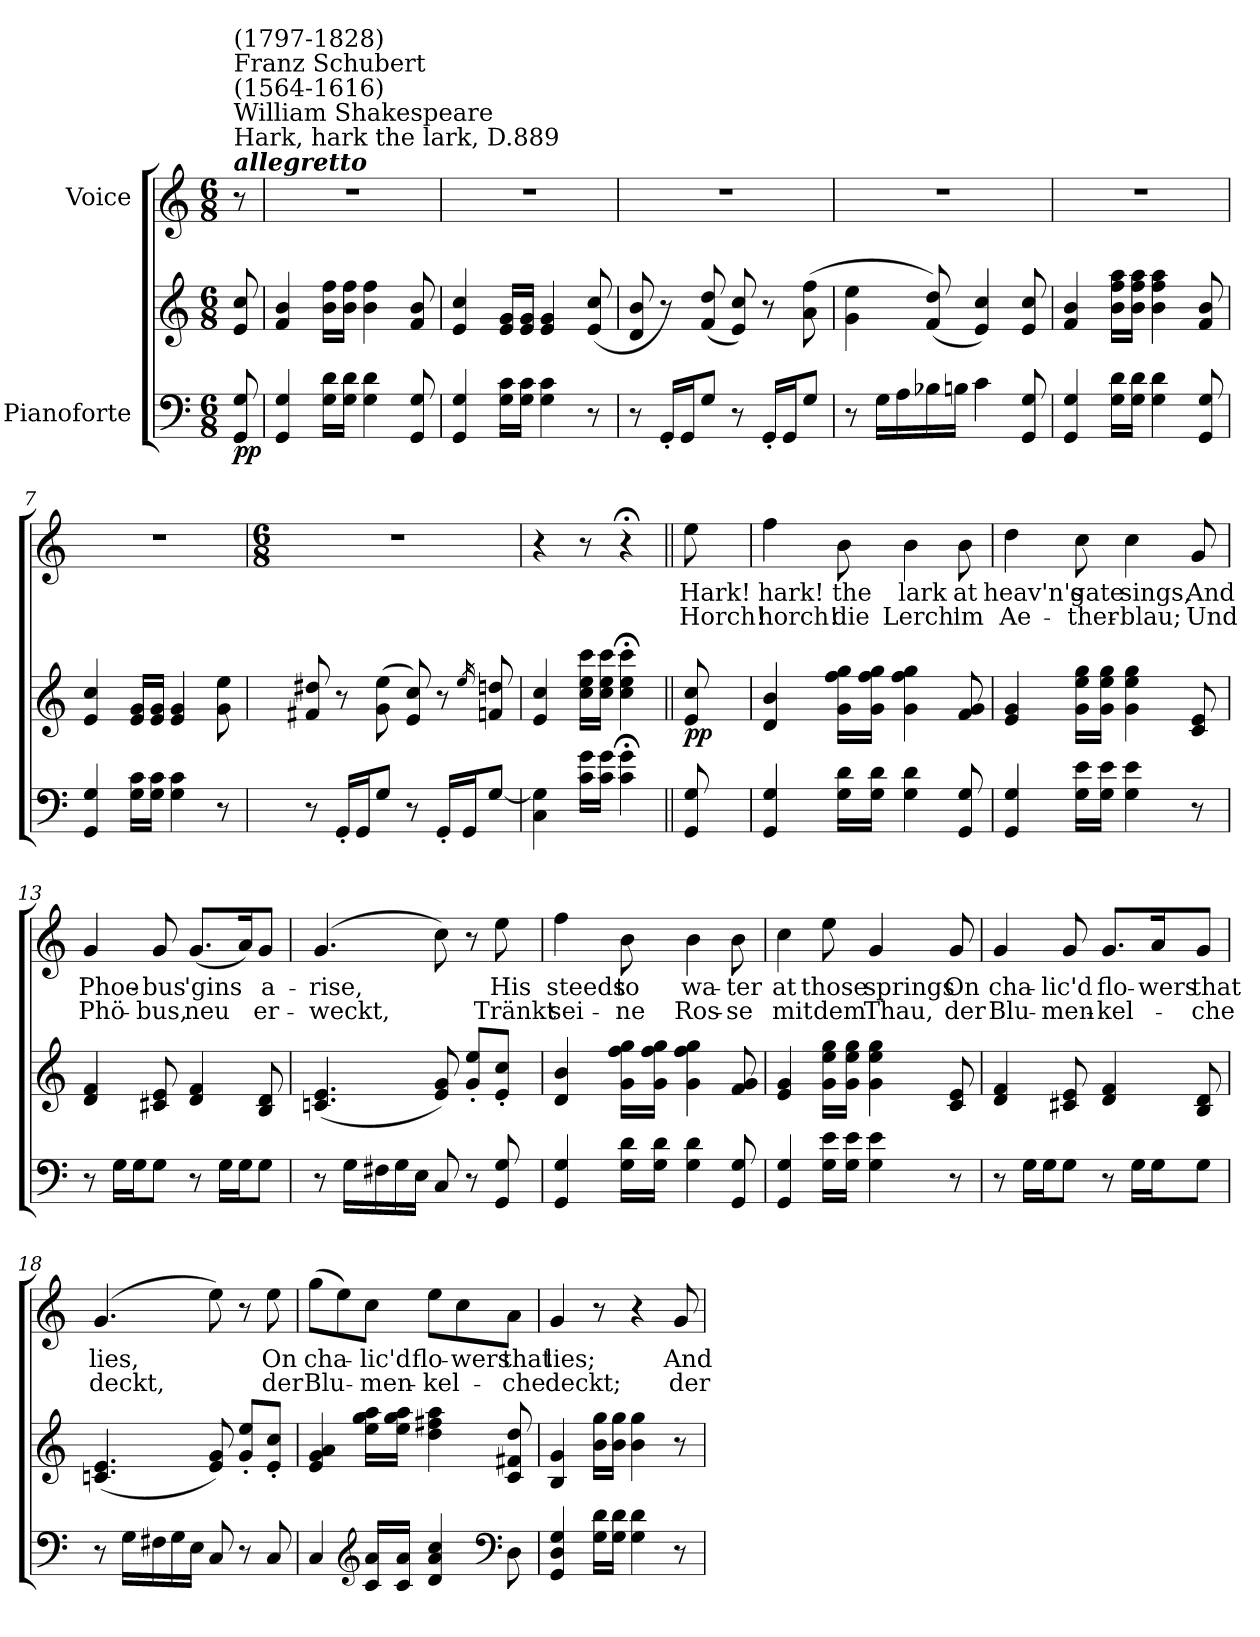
**kern	**kern	**dynam	**kern	**text	**text
*part2	*part2	*part2	*part1	*part1	*part1
*staff3	*staff2	*staff2/3	*staff1	*staff1	*staff1
*I"Pianoforte	*	*	*I"Voice	*	*
*clefF4	*clefG2	*	*clefG2	*	*
*k[]	*k[]	*	*k[]	*	*
*M6/8	*M6/8	*	*M6/8	*	*
*MM102	*MM102	*	*MM102	*	*
=1	=1	=1	=1	=1	=1
!	!	!	!LO:TX:a:Bi:t=allegretto	!	!
!	!	!	!LO:TX:a:t=Hark, hark the lark, D.889	!	!
!	!	!	!LO:TX:a:t=William Shakespeare	!	!
!	!	!	!LO:TX:a:t=(1564-1616)	!	!
!	!	!	!LO:TX:a:t=Franz Schubert	!	!
!	!	!	!LO:TX:a:t=(1797-1828)	!	!
!	!	!LO:DY:b=2	!	!	!
!	!	!LO:DY:n=1:b	!	!	!
8GG/ 8G/	8e/ 8cc/	p p	8r	.	.
=2	=2	=2	=2	=2	=2
4GG/ 4G/	4f/ 4b/	.	2.r	.	.
16G\ 16d\LL	16b\ 16ff\LL	.	.	.	.
16G\ 16d\JJ	16b\ 16ff\JJ	.	.	.	.
4G\ 4d\	4b\ 4ff\	.	.	.	.
8GG/ 8G/	8f/ 8b/	.	.	.	.
=3	=3	=3	=3	=3	=3
4GG/ 4G/	4e/ 4cc/	.	2.r	.	.
16G\ 16c\LL	16e/ 16g/LL	.	.	.	.
16G\ 16c\JJ	16e/ 16g/JJ	.	.	.	.
4G\ 4c\	4e/ 4g/	.	.	.	.
8r	(<8e/ 8cc/	.	.	.	.
=4	=4	=4	=4	=4	=4
8r	8d/ 8b/	.	2.r	.	.
16GG'/LL	8r)	.	.	.	.
16GG/J	.	.	.	.	.
8G/J	(<8f/ 8dd/	.	.	.	.
8r	8e/ 8cc/)	.	.	.	.
16GG'/LL	8r	.	.	.	.
16GG/J	.	.	.	.	.
8G/J	(>8a\ 8ff\	.	.	.	.
=5	=5	=5	=5	=5	=5
8r	4g\ 4ee\	.	2.r	.	.
16G\LL	.	.	.	.	.
16A\	.	.	.	.	.
16B-X\	(<8f/ 8dd/)	.	.	.	.
16Bn\JJ	.	.	.	.	.
4c\	4e/ 4cc/)	.	.	.	.
8GG/ 8G/	8e/ 8cc/	.	.	.	.
=6	=6	=6	=6	=6	=6
4GG/ 4G/	4f/ 4b/	.	2.r	.	.
16G\ 16d\LL	16b\ 16ff\ 16aa\LL	.	.	.	.
16G\ 16d\JJ	16b\ 16ff\ 16aa\JJ	.	.	.	.
4G\ 4d\	4b\ 4ff\ 4aa\	.	.	.	.
8GG/ 8G/	8f/ 8b/	.	.	.	.
!!LO:LB:g=z
=7	=7	=7	=7	=7	=7
4GG/ 4G/	4e/ 4cc/	.	2.r	.	.
16G\ 16c\LL	16e/ 16g/LL	.	.	.	.
16G\ 16c\JJ	16e/ 16g/JJ	.	.	.	.
4G\ 4c\	4e/ 4g/	.	.	.	.
8r	(>8g\ 8ee\	.	.	.	.
!!LO:LB:g=z
=8	=8	=8	=8	=8	=8
*	*	*	*M6/8	*	*
8r	8f#X/ 8dd#X/	.	2.r	.	.
16GG'/LL	8r	.	.	.	.
16GG/J	.	.	.	.	.
8G/J)	(<8g\ 8ee\	.	.	.	.
8r	8e/ 8cc/)	.	.	.	.
16GG'/LL	8r	.	.	.	.
16GG/J	.	.	.	.	.
.	16qee/	.	.	.	.
[8G/J	8fn/ 8ddn/	.	.	.	.
=9	=9	=9	=9	=9	=9
4C\ 4G\]	4e/ 4cc/	.	4r	.	.
16c\ 16g\LL	16cc\ 16ee\ 16ccc\LL	.	8r	.	.
16c\ 16g\JJ	16cc\ 16ee\ 16ccc\JJ	.	.	.	.
4c\;< 4g\;<	4cc\;< 4ee\;< 4ccc\;<	.	4r;<	.	.
=10||	=10||	=10||	=10||	=10||	=10||
!	!	!LO:DY:b	!	!LO:LY:b	!LO:LY:b
8GG/ 8G/	8e/ 8cc/	pp	8ee\	Hark!	Horch!
=11	=11	=11	=11	=11	=11
!	!	!	!	!LO:LY:b	!LO:LY:b
4GG/ 4G/	4d/ 4b/	.	4ff\	hark!	horch!
!	!	!	!	!LO:LY:b	!LO:LY:b
16G\ 16d\LL	16g\ 16ff\ 16gg\LL	.	8b\	the	die
16G\ 16d\JJ	16g\ 16ff\ 16gg\JJ	.	.	.	.
!	!	!	!	!LO:LY:b	!LO:LY:b
4G\ 4d\	4g\ 4ff\ 4gg\	.	4b\	lark	Lerch'
!	!	!	!	!LO:LY:b	!LO:LY:b
8GG/ 8G/	8f/ 8g/	.	8b\	at	im
=12	=12	=12	=12	=12	=12
!	!	!	!	!LO:LY:b	!LO:LY:b
4GG/ 4G/	4e/ 4g/	.	4dd\	heav'n's	Ae-
!	!	!	!	!LO:LY:b	!LO:LY:b
16G\ 16e\LL	16g\ 16ee\ 16gg\LL	.	8cc\	-gate	ther-
16G\ 16e\JJ	16g\ 16ee\ 16gg\JJ	.	.	.	.
!	!	!	!	!LO:LY:b	!LO:LY:b
4G\ 4e\	4g\ 4ee\ 4gg\	.	4cc\	-sings,	blau;
!	!	!	!	!LO:LY:b	!LO:LY:b
8r	8c/ 8e/	.	8g/	And	Und
!!LO:LB:g=z
=13	=13	=13	=13	=13	=13
!	!	!	!	!LO:LY:b	!LO:LY:b
8r	4d/ 4f/	.	4g/	Phoe-	-Phö-
16G\LL	.	.	.	.	.
16G\J	.	.	.	.	.
!	!	!	!	!LO:LY:b	!LO:LY:b
8G\J	8c#X/ 8e/	.	8g/	-bus	bus,
!	!	!	!	!LO:LY:b	!LO:LY:b
8r	4d/ 4f/	.	(<8.g/L	'gins	neu
16G\LL	.	.	.	.	.
16G\J	.	.	16a/K)	.	.
!	!	!	!	!LO:LY:b	!LO:LY:b
8G\J	8B/ 8d/	.	8g/J	a-	-er-
!!LO:PB:g=z
=14	=14	=14	=14	=14	=14
!	!	!	!	!LO:LY:b	!LO:LY:b
8r	(<4.cn/ 4.e/	.	(<4.g/	-rise,	weckt,
16G\LL	.	.	.	.	.
16F#X\	.	.	.	.	.
16G\	.	.	.	.	.
16E\JJ	.	.	.	.	.
8C/	8e/ 8g/)	.	8cc\)	.	.
8r	8g/' 8ee/'L	.	8r	.	.
!	!	!	!	!LO:LY:b	!LO:LY:b
8GG/ 8G/	8e/' 8cc/'J	.	8ee\	His	Tränkt
=15	=15	=15	=15	=15	=15
!	!	!	!	!LO:LY:b	!LO:LY:b
4GG/ 4G/	4d/ 4b/	.	4ff\	steeds	sei-
!	!	!	!	!LO:LY:b	!LO:LY:b
16G\ 16d\LL	16g\ 16ff\ 16gg\LL	.	8b\	-to	ne
16G\ 16d\JJ	16g\ 16ff\ 16gg\JJ	.	.	.	.
!	!	!	!	!LO:LY:b	!LO:LY:b
4G\ 4d\	4g\ 4ff\ 4gg\	.	4b\	wa-	-Ros-
!	!	!	!	!LO:LY:b	!LO:LY:b
8GG/ 8G/	8f/ 8g/	.	8b\	-ter	se
=16	=16	=16	=16	=16	=16
!	!	!	!	!LO:LY:b	!LO:LY:b
4GG/ 4G/	4e/ 4g/	.	4cc\	at	mit
!	!	!	!	!LO:LY:b	!LO:LY:b
16G\ 16e\LL	16g\ 16ee\ 16gg\LL	.	8ee\	those	dem
16G\ 16e\JJ	16g\ 16ee\ 16gg\JJ	.	.	.	.
!	!	!	!	!LO:LY:b	!LO:LY:b
4G\ 4e\	4g\ 4ee\ 4gg\	.	4g/	springs	Thau,
!	!	!	!	!LO:LY:b	!LO:LY:b
8r	8c/ 8e/	.	8g/	On	der
=17	=17	=17	=17	=17	=17
!	!	!	!	!LO:LY:b	!LO:LY:b
8r	4d/ 4f/	.	4g/	cha-	-Blu-
16G\LL	.	.	.	.	.
16G\J	.	.	.	.	.
!	!	!	!	!LO:LY:b	!LO:LY:b
8G\J	8c#X/ 8e/	.	8g/	-lic'd	men-
!	!	!	!	!LO:LY:b	!LO:LY:b
8r	4d/ 4f/	.	8.g/L	-flo-	-kel-
16G\LL	.	.	.	.	.
!	!	!	!	!LO:LY:b	!
16G\J	.	.	16a/K	wers	.
!	!	!	!	!LO:LY:b	!LO:LY:b
8G\J	8B/ 8d/	.	8g/J	that	che
!!LO:LB:g=z
=18	=18	=18	=18	=18	=18
!	!	!	!	!LO:LY:b	!LO:LY:b
8r	(<4.cn/ 4.e/	.	(<4.g/	lies,	deckt,
16G\LL	.	.	.	.	.
16F#X\	.	.	.	.	.
16G\	.	.	.	.	.
16E\JJ	.	.	.	.	.
8C/	8e/ 8g/)	.	8ee\)	.	.
8r	8g/' 8ee/'L	.	8r	.	.
!	!	!	!	!LO:LY:b	!LO:LY:b
8C/	8e/' 8cc/'J	.	8ee\	On	der
=19	=19	=19	=19	=19	=19
!	!	!	!	!LO:LY:b	!LO:LY:b
4C/	4e/ 4g/ 4a/	.	(>8gg\L	cha-	Blu-
.	.	.	8ee\)	.	.
*clefG2	*	*	*	*	*
!	!	!	!	!LO:LY:b	!LO:LY:b
16c/ 16a/LL	16ee\ 16gg\ 16aa\LL	.	8cc\J	lic'd	men-
16c/ 16a/JJ	16ee\ 16gg\ 16aa\JJ	.	.	.	.
!	!	!	!	!LO:LY:b	!LO:LY:b
4d/ 4a/ 4cc/	4dd\ 4ff#X\ 4aa\	.	8ee\L	-flo-	-kel-
!	!	!	!	!LO:LY:b	!
.	.	.	8cc\	wers	.
*clefF4	*	*	*	*	*
!	!	!	!	!LO:LY:b	!LO:LY:b
8D\	8c/ 8f#X/ 8dd/	.	8a\J	that	che
=20	=20	=20	=20	=20	=20
!	!	!	!	!LO:LY:b	!LO:LY:b
4GG/ 4D/ 4G/	4B/ 4g/	.	4g/	lies;	deckt;
16G\ 16d\LL	16b\ 16gg\LL	.	8r	.	.
16G\ 16d\JJ	16b\ 16gg\JJ	.	.	.	.
4G\ 4d\	4b\ 4gg\	.	4r	.	.
!	!	!	!	!LO:LY:b	!LO:LY:b
8r	8r	.	8g/	And	der
=	=	=	=	=	=
*-	*-	*-	*-	*-	*-
